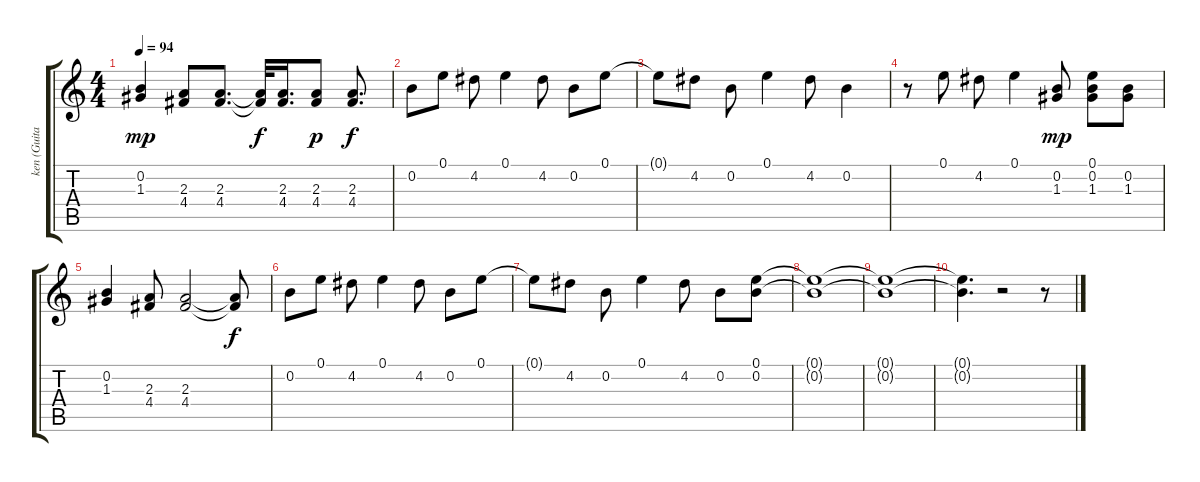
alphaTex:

\track ("ken (Guitar) III" "ken (Guita") {instrument overdrivenguitar}
\staff {score tabs}
\tuning (E4 B3 G3 D3 A2 E2) {hide}
\ts (4 4)
\tempo 94
\clef g2
\ks c
(0.2 1.3).4{dy mp} (2.3 4.4).8 (2.3 4.4).8{d} (2.3{t} 4.4{t}).32{dy f} (2.3 4.4).16{d} (2.3 4.4).8{dy p} (2.3 4.4).8{d dy f} |
0.2.8 0.1.8 4.2.8 0.1.4 4.2.8 0.2.8 0.1.8 |
0.1{t}.8 4.2.8 0.2.8 0.1.4 4.2.8 0.2.4 |
r.8 0.1.8 4.2.8 0.1.4 (0.2 1.3).8{dy mp} (0.1 0.2 1.3).8 (0.2 1.3).8 |
(0.2 1.3).4 (2.3 4.4).8 (2.3 4.4).2 (2.3{t} 4.4{t}).8{dy f} |
0.2.8 0.1.8 4.2.8 0.1.4 4.2.8 0.2.8 0.1.8 |
0.1{t}.8 4.2.8 0.2.8 0.1.4 4.2.8 0.2.8 (0.1 0.2).8 |
(0.1{t} 0.2{t}).1 |
(0.1{t} 0.2{t}).1 |
(0.1{t} 0.2{t}).4{d} r.2 r.8
